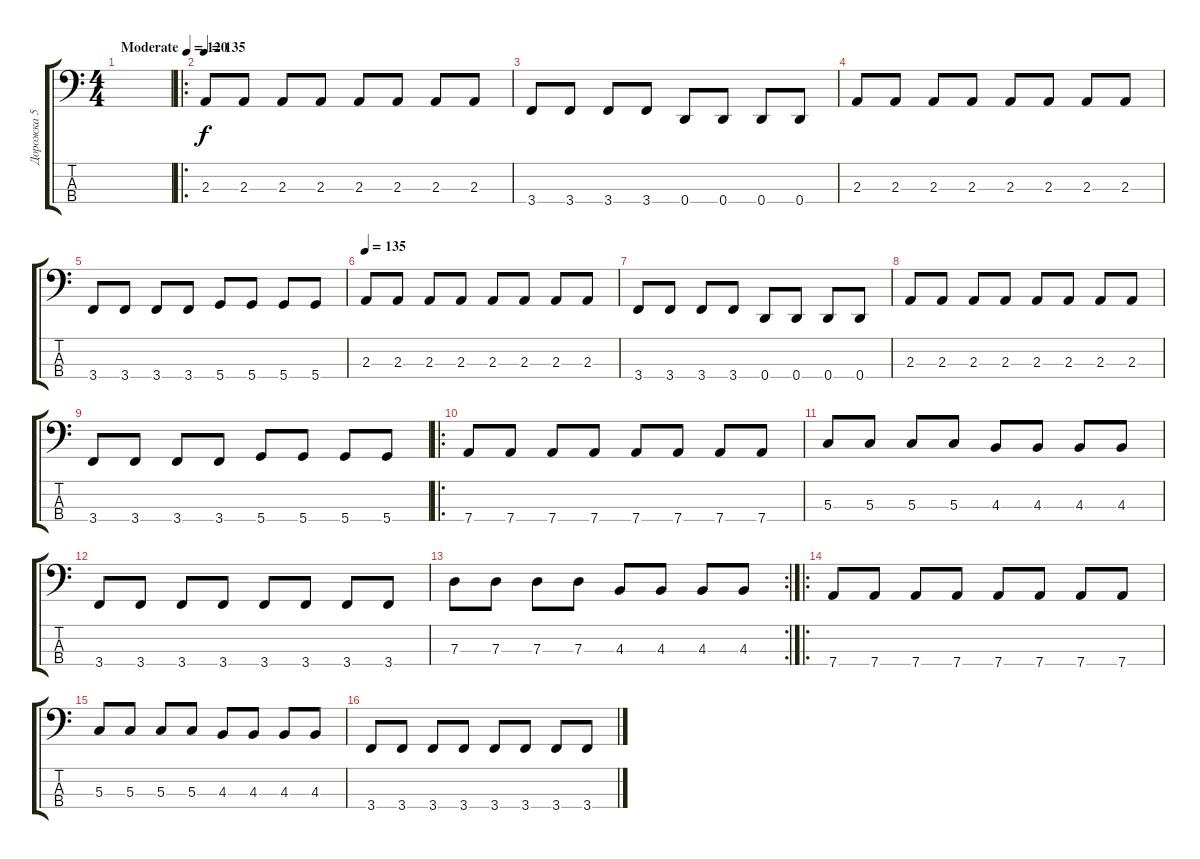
\track ("Дорожка 5" "Дорожка 5") {solo instrument electricbasspick}
\staff {score tabs}
\tuning (F2 C2 G1 D1) {hide}
\ts (4 4)
\tempo (120 "Moderate")
\tempo 135
\tempo (120 "Moderate")
\clef f4
\ks c
|
\ro
\tempo 135
2.3.8 2.3.8 2.3.8 2.3.8 2.3.8 2.3.8 2.3.8 2.3.8 |
3.4.8 3.4.8 3.4.8 3.4.8 0.4.8 0.4.8 0.4.8 0.4.8 |
2.3.8 2.3.8 2.3.8 2.3.8 2.3.8 2.3.8 2.3.8 2.3.8 |
3.4.8 3.4.8 3.4.8 3.4.8 5.4.8 5.4.8 5.4.8 5.4.8 |
\tempo 135
2.3.8 2.3.8 2.3.8 2.3.8 2.3.8 2.3.8 2.3.8 2.3.8 |
3.4.8 3.4.8 3.4.8 3.4.8 0.4.8 0.4.8 0.4.8 0.4.8 |
2.3.8 2.3.8 2.3.8 2.3.8 2.3.8 2.3.8 2.3.8 2.3.8 |
3.4.8 3.4.8 3.4.8 3.4.8 5.4.8 5.4.8 5.4.8 5.4.8 |
\ro
7.4.8 7.4.8 7.4.8 7.4.8 7.4.8 7.4.8 7.4.8 7.4.8 |
5.3.8 5.3.8 5.3.8 5.3.8 4.3.8 4.3.8 4.3.8 4.3.8 |
3.4.8 3.4.8 3.4.8 3.4.8 3.4.8 3.4.8 3.4.8 3.4.8 |
\rc 2
7.3.8 7.3.8 7.3.8 7.3.8 4.3.8 4.3.8 4.3.8 4.3.8 |
\ro
7.4.8 7.4.8 7.4.8 7.4.8 7.4.8 7.4.8 7.4.8 7.4.8 |
5.3.8 5.3.8 5.3.8 5.3.8 4.3.8 4.3.8 4.3.8 4.3.8 |
3.4.8 3.4.8 3.4.8 3.4.8 3.4.8 3.4.8 3.4.8 3.4.8
